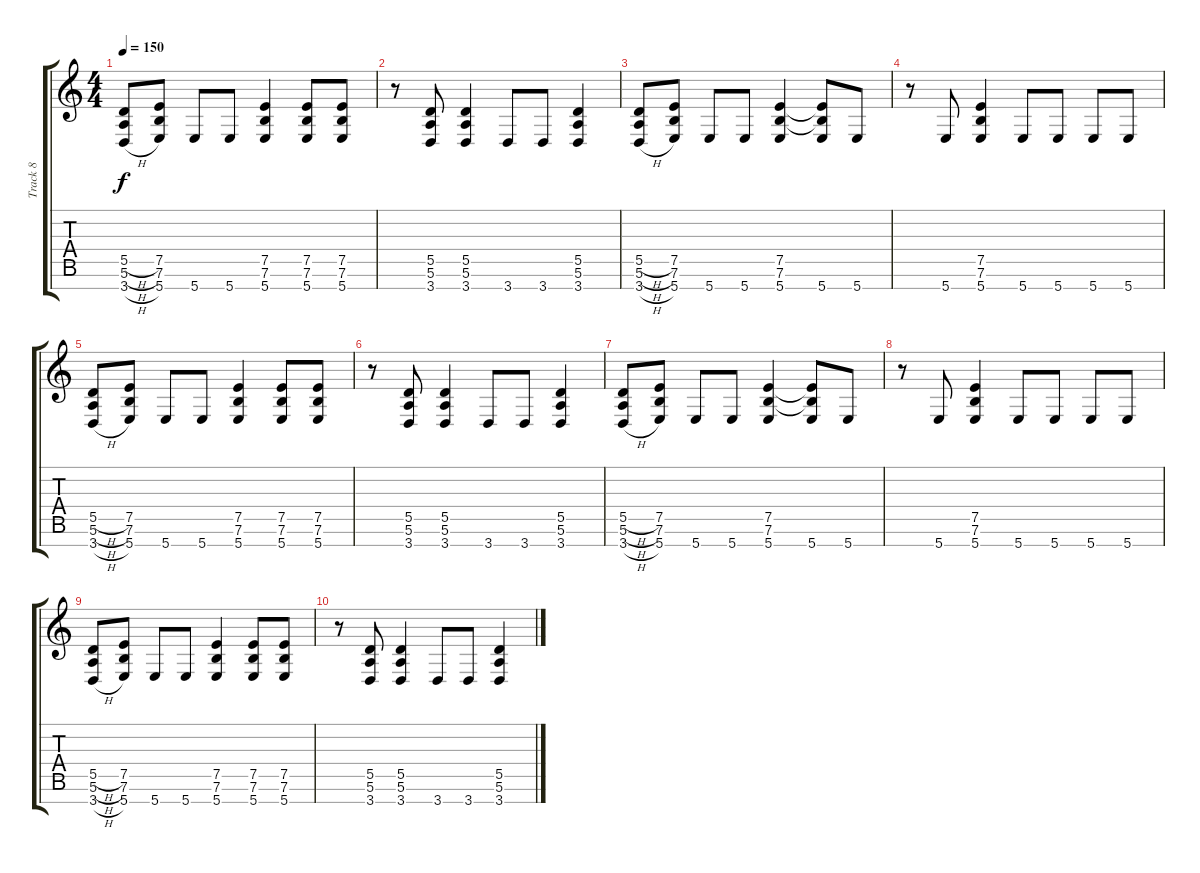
\track ("Track 8" "Track 8") {instrument distortionguitar}
\staff {score tabs}
\tuning (E4 B3 G3 D3 A2 E2 B1) {hide}
\ts (4 4)
\tempo 150
\clef g2
\ks c
(5.5{h} 5.6{h} 3.7{h}).8{dy f} (7.5 7.6 5.7).8 5.7.8 5.7.8 (7.5 7.6 5.7).4 (7.5 7.6 5.7).8 (7.5 7.6 5.7).8 |
r.8 (5.5 5.6 3.7).8 (5.5 5.6 3.7).4 3.7.8 3.7.8 (5.5 5.6 3.7).4 |
(5.5{h} 5.6{h} 3.7{h}).8 (7.5 7.6 5.7).8 5.7.8 5.7.8 (7.5 7.6 5.7).4 (7.5{t} 7.6{t} 5.7).8 5.7.8 |
r.8 5.7.8 (7.5 7.6 5.7).4 5.7.8 5.7.8 5.7.8 5.7.8 |
(5.5{h} 5.6{h} 3.7{h}).8 (7.5 7.6 5.7).8 5.7.8 5.7.8 (7.5 7.6 5.7).4 (7.5 7.6 5.7).8 (7.5 7.6 5.7).8 |
r.8 (5.5 5.6 3.7).8 (5.5 5.6 3.7).4 3.7.8 3.7.8 (5.5 5.6 3.7).4 |
(5.5{h} 5.6{h} 3.7{h}).8 (7.5 7.6 5.7).8 5.7.8 5.7.8 (7.5 7.6 5.7).4 (7.5{t} 7.6{t} 5.7).8 5.7.8 |
r.8 5.7.8 (7.5 7.6 5.7).4 5.7.8 5.7.8 5.7.8 5.7.8 |
(5.5{h} 5.6{h} 3.7{h}).8 (7.5 7.6 5.7).8 5.7.8 5.7.8 (7.5 7.6 5.7).4 (7.5 7.6 5.7).8 (7.5 7.6 5.7).8 |
r.8 (5.5 5.6 3.7).8 (5.5 5.6 3.7).4 3.7.8 3.7.8 (5.5 5.6 3.7).4
